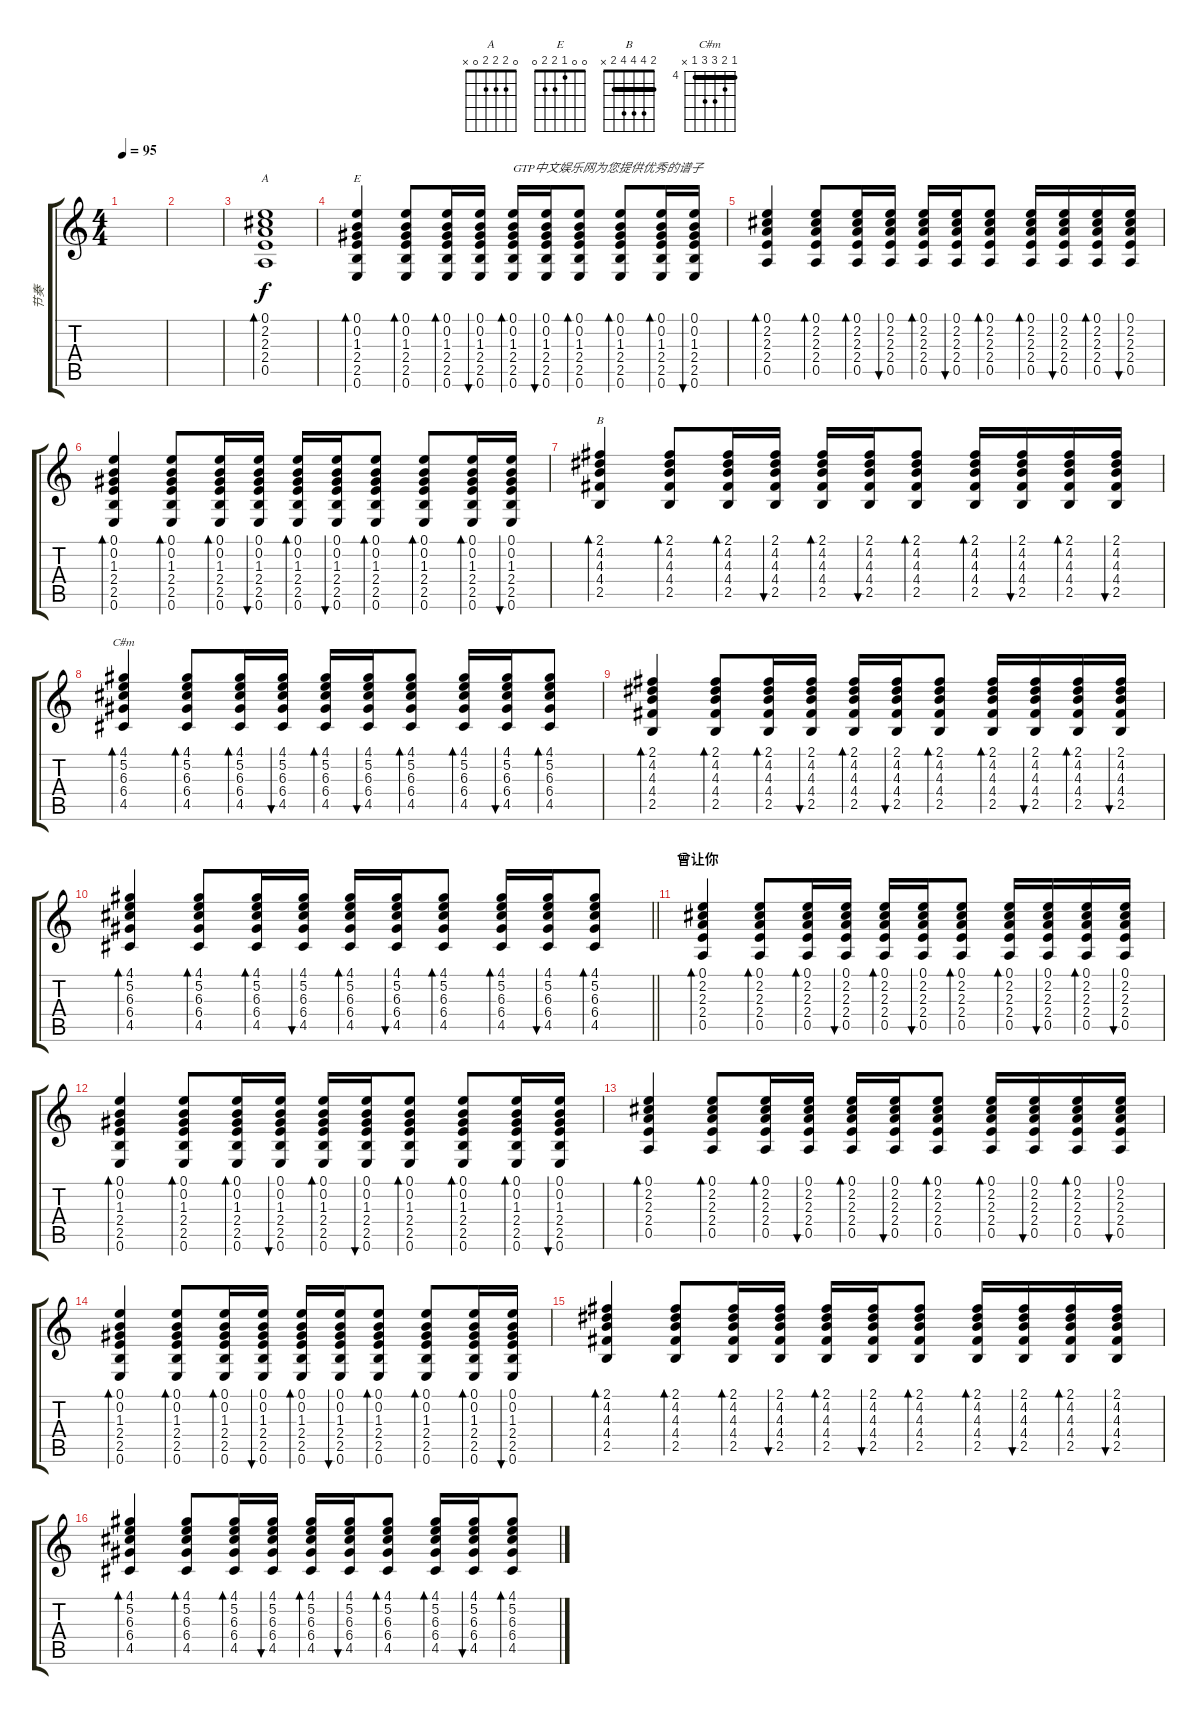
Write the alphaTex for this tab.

\track ("节奏" "节奏") {instrument acousticguitarsteel}
\staff {score tabs}
\tuning (E4 B3 G3 D3 A2 E2) {hide}
\chord ("A" 0 2 2 2 0 x)
\chord ("E" 0 0 1 2 2 0)
\chord ("B" 2 4 4 4 2 x) {barre 2}
\chord ("C#m" 4 5 6 6 4 x) {firstfret 4 barre 4}
\ts (4 4)
\tempo 95
\clef g2
\ks c
|
|
(0.1 2.2 2.3 2.4 0.5).1{bd 240 ch "A"} |
(0.1 0.2 1.3 2.4 2.5 0.6).4{bd 30 ch "E" dy f} (0.1 0.2 1.3 2.4 2.5 0.6).8{bd 30} (0.1 0.2 1.3 2.4 2.5 0.6).16{bd 30} (0.1 0.2 1.3 2.4 2.5 0.6).16{bu 30} (0.1 0.2 1.3 2.4 2.5 0.6).16{bd 30 txt "GTP中文娱乐网为您提供优秀的谱子"} (0.1 0.2 1.3 2.4 2.5 0.6).16{bu 30} (0.1 0.2 1.3 2.4 2.5 0.6).8{bd 30} (0.1 0.2 1.3 2.4 2.5 0.6).8{bd 30} (0.1 0.2 1.3 2.4 2.5 0.6).16{bd 30} (0.1 0.2 1.3 2.4 2.5 0.6).16{bu 30} |
(0.1 2.2 2.3 2.4 0.5).4{bd 30} (0.1 2.2 2.3 2.4 0.5).8{bd 30} (0.1 2.2 2.3 2.4 0.5).16{bd 30} (0.1 2.2 2.3 2.4 0.5).16{bu 30} (0.1 2.2 2.3 2.4 0.5).16{bd 30} (0.1 2.2 2.3 2.4 0.5).16{bu 30} (0.1 2.2 2.3 2.4 0.5).8{bd 30} (0.1 2.2 2.3 2.4 0.5).16{bd 30} (0.1 2.2 2.3 2.4 0.5).16{bu 30} (0.1 2.2 2.3 2.4 0.5).16{bd 30} (0.1 2.2 2.3 2.4 0.5).16{bu 30} |
(0.1 0.2 1.3 2.4 2.5 0.6).4{bd 30} (0.1 0.2 1.3 2.4 2.5 0.6).8{bd 30} (0.1 0.2 1.3 2.4 2.5 0.6).16{bd 30} (0.1 0.2 1.3 2.4 2.5 0.6).16{bu 30} (0.1 0.2 1.3 2.4 2.5 0.6).16{bd 30} (0.1 0.2 1.3 2.4 2.5 0.6).16{bu 30} (0.1 0.2 1.3 2.4 2.5 0.6).8{bd 30} (0.1 0.2 1.3 2.4 2.5 0.6).8{bd 30} (0.1 0.2 1.3 2.4 2.5 0.6).16{bd 30} (0.1 0.2 1.3 2.4 2.5 0.6).16{bu 30} |
(2.1 4.2 4.3 4.4 2.5).4{bd 30 ch "B"} (2.1 4.2 4.3 4.4 2.5).8{bd 30} (2.1 4.2 4.3 4.4 2.5).16{bd 30} (2.1 4.2 4.3 4.4 2.5).16{bu 30} (2.1 4.2 4.3 4.4 2.5).16{bd 30} (2.1 4.2 4.3 4.4 2.5).16{bu 30} (2.1 4.2 4.3 4.4 2.5).8{bd 30} (2.1 4.2 4.3 4.4 2.5).16{bd 30} (2.1 4.2 4.3 4.4 2.5).16{bu 30} (2.1 4.2 4.3 4.4 2.5).16{bd 30} (2.1 4.2 4.3 4.4 2.5).16{bu 30} |
(4.1 5.2 6.3 6.4 4.5).4{bd 30 ch "C#m"} (4.1 5.2 6.3 6.4 4.5).8{bd 30} (4.1 5.2 6.3 6.4 4.5).16{bd 30} (4.1 5.2 6.3 6.4 4.5).16{bu 30} (4.1 5.2 6.3 6.4 4.5).16{bd 30} (4.1 5.2 6.3 6.4 4.5).16{bu 30} (4.1 5.2 6.3 6.4 4.5).8{bd 30} (4.1 5.2 6.3 6.4 4.5).16{bd 30} (4.1 5.2 6.3 6.4 4.5).16{bu 30} (4.1 5.2 6.3 6.4 4.5).8{bd 30} |
(2.1 4.2 4.3 4.4 2.5).4{bd 30} (2.1 4.2 4.3 4.4 2.5).8{bd 30} (2.1 4.2 4.3 4.4 2.5).16{bd 30} (2.1 4.2 4.3 4.4 2.5).16{bu 30} (2.1 4.2 4.3 4.4 2.5).16{bd 30} (2.1 4.2 4.3 4.4 2.5).16{bu 30} (2.1 4.2 4.3 4.4 2.5).8{bd 30} (2.1 4.2 4.3 4.4 2.5).16{bd 30} (2.1 4.2 4.3 4.4 2.5).16{bu 30} (2.1 4.2 4.3 4.4 2.5).16{bd 30} (2.1 4.2 4.3 4.4 2.5).16{bu 30} |
\barLineRight lightlight
(4.1 5.2 6.3 6.4 4.5).4{bd 30} (4.1 5.2 6.3 6.4 4.5).8{bd 30} (4.1 5.2 6.3 6.4 4.5).16{bd 30} (4.1 5.2 6.3 6.4 4.5).16{bu 30} (4.1 5.2 6.3 6.4 4.5).16{bd 30} (4.1 5.2 6.3 6.4 4.5).16{bu 30} (4.1 5.2 6.3 6.4 4.5).8{bd 30} (4.1 5.2 6.3 6.4 4.5).16{bd 30} (4.1 5.2 6.3 6.4 4.5).16{bu 30} (4.1 5.2 6.3 6.4 4.5).8{bd 30} |
\section ("" "曾让你")
(0.1 2.2 2.3 2.4 0.5).4{bd 30} (0.1 2.2 2.3 2.4 0.5).8{bd 30} (0.1 2.2 2.3 2.4 0.5).16{bd 30} (0.1 2.2 2.3 2.4 0.5).16{bu 30} (0.1 2.2 2.3 2.4 0.5).16{bd 30} (0.1 2.2 2.3 2.4 0.5).16{bu 30} (0.1 2.2 2.3 2.4 0.5).8{bd 30} (0.1 2.2 2.3 2.4 0.5).16{bd 30} (0.1 2.2 2.3 2.4 0.5).16{bu 30} (0.1 2.2 2.3 2.4 0.5).16{bd 30} (0.1 2.2 2.3 2.4 0.5).16{bu 30} |
(0.1 0.2 1.3 2.4 2.5 0.6).4{bd 30} (0.1 0.2 1.3 2.4 2.5 0.6).8{bd 30} (0.1 0.2 1.3 2.4 2.5 0.6).16{bd 30} (0.1 0.2 1.3 2.4 2.5 0.6).16{bu 30} (0.1 0.2 1.3 2.4 2.5 0.6).16{bd 30} (0.1 0.2 1.3 2.4 2.5 0.6).16{bu 30} (0.1 0.2 1.3 2.4 2.5 0.6).8{bd 30} (0.1 0.2 1.3 2.4 2.5 0.6).8{bd 30} (0.1 0.2 1.3 2.4 2.5 0.6).16{bd 30} (0.1 0.2 1.3 2.4 2.5 0.6).16{bu 30} |
(0.1 2.2 2.3 2.4 0.5).4{bd 30} (0.1 2.2 2.3 2.4 0.5).8{bd 30} (0.1 2.2 2.3 2.4 0.5).16{bd 30} (0.1 2.2 2.3 2.4 0.5).16{bu 30} (0.1 2.2 2.3 2.4 0.5).16{bd 30} (0.1 2.2 2.3 2.4 0.5).16{bu 30} (0.1 2.2 2.3 2.4 0.5).8{bd 30} (0.1 2.2 2.3 2.4 0.5).16{bd 30} (0.1 2.2 2.3 2.4 0.5).16{bu 30} (0.1 2.2 2.3 2.4 0.5).16{bd 30} (0.1 2.2 2.3 2.4 0.5).16{bu 30} |
(0.1 0.2 1.3 2.4 2.5 0.6).4{bd 30} (0.1 0.2 1.3 2.4 2.5 0.6).8{bd 30} (0.1 0.2 1.3 2.4 2.5 0.6).16{bd 30} (0.1 0.2 1.3 2.4 2.5 0.6).16{bu 30} (0.1 0.2 1.3 2.4 2.5 0.6).16{bd 30} (0.1 0.2 1.3 2.4 2.5 0.6).16{bu 30} (0.1 0.2 1.3 2.4 2.5 0.6).8{bd 30} (0.1 0.2 1.3 2.4 2.5 0.6).8{bd 30} (0.1 0.2 1.3 2.4 2.5 0.6).16{bd 30} (0.1 0.2 1.3 2.4 2.5 0.6).16{bu 30} |
(2.1 4.2 4.3 4.4 2.5).4{bd 30} (2.1 4.2 4.3 4.4 2.5).8{bd 30} (2.1 4.2 4.3 4.4 2.5).16{bd 30} (2.1 4.2 4.3 4.4 2.5).16{bu 30} (2.1 4.2 4.3 4.4 2.5).16{bd 30} (2.1 4.2 4.3 4.4 2.5).16{bu 30} (2.1 4.2 4.3 4.4 2.5).8{bd 30} (2.1 4.2 4.3 4.4 2.5).16{bd 30} (2.1 4.2 4.3 4.4 2.5).16{bu 30} (2.1 4.2 4.3 4.4 2.5).16{bd 30} (2.1 4.2 4.3 4.4 2.5).16{bu 30} |
(4.1 5.2 6.3 6.4 4.5).4{bd 30} (4.1 5.2 6.3 6.4 4.5).8{bd 30} (4.1 5.2 6.3 6.4 4.5).16{bd 30} (4.1 5.2 6.3 6.4 4.5).16{bu 30} (4.1 5.2 6.3 6.4 4.5).16{bd 30} (4.1 5.2 6.3 6.4 4.5).16{bu 30} (4.1 5.2 6.3 6.4 4.5).8{bd 30} (4.1 5.2 6.3 6.4 4.5).16{bd 30} (4.1 5.2 6.3 6.4 4.5).16{bu 30} (4.1 5.2 6.3 6.4 4.5).8{bd 30}
